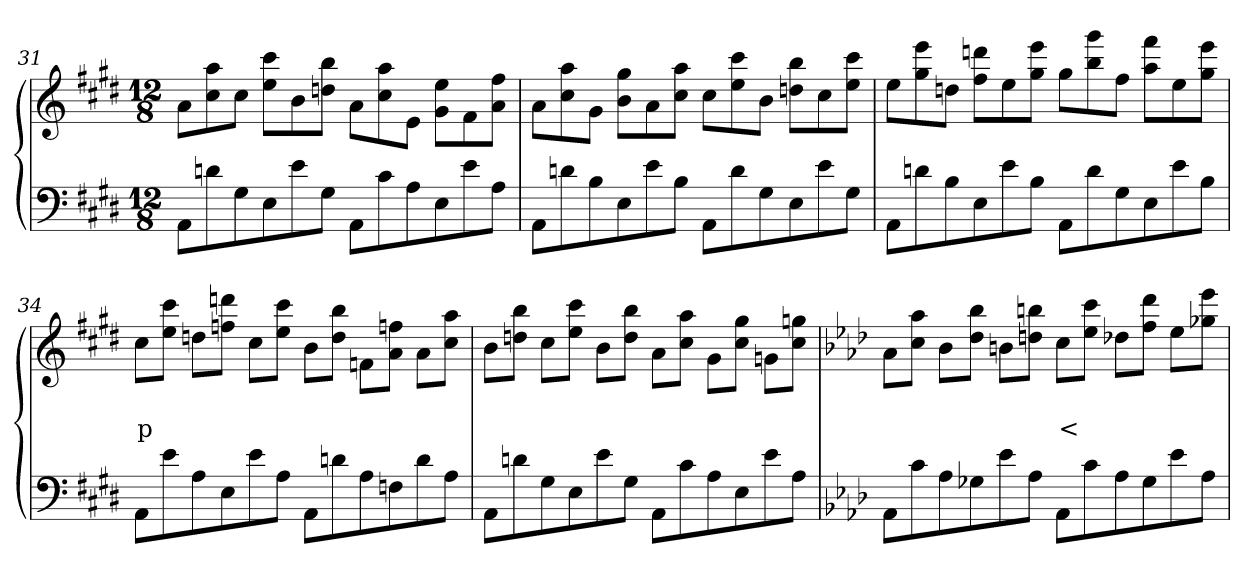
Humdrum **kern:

**kern	**kern	**text	**text
*part2	*part1	*part1	*part1
*staff2	*staff1	*staff1	*staff1
*clefF4	*clefG2	*	*
*k[f#c#g#d#]	*k[f#c#g#d#]	*	*
*M12/8	*M12/8	*	*
=31	=31	=31	=31
8AAL	8aL	.	.
8dn	8aa 8cc#	.	.
8G#	8cc#J	.	.
8E	8ccc# 8eeL	.	.
8e	8b	.	.
8G#J	8bb 8ddnJ	.	.
8AAL	8a\L	.	.
8c#	8aa 8cc#	.	.
8A	8eJ	.	.
8E	8ee\ 8g#L	.	.
8e	8f#	.	.
8AJ	8ff# 8aJ	.	.
=32	=32	=32	=32
8AAL	8aL	.	.
8dn	8aa 8cc#	.	.
8B	8g#J	.	.
8E	8gg# 8bL	.	.
8e	8a	.	.
8BJ	8aa 8cc#J	.	.
8AAL	8cc#L	.	.
8d	8ccc# 8ee	.	.
8G#	8bJ	.	.
8E	8bb 8ddnL	.	.
8e	8cc#	.	.
8G#J	8ccc# 8eeJ	.	.
=33	=33	=33	=33
8AAL	8eeL	.	.
8dn	8eee 8gg#	.	.
8B	8ddnJ	.	.
8E	8dddn 8ff#L	.	.
8e	8ee	.	.
8BJ	8eee 8gg#J	.	.
8AAL	8gg#L	.	.
8d	8ggg# 8bb	.	.
8G#	8ff#J	.	.
8E	8fff# 8aaL	.	.
8e	8ee	.	.
8BJ	8eee 8gg#J	.	.
=34	=34	=34	=34
8AAL	8cc#L	.	p
8e	8ccc# 8eeJ	.	.
8A	8ddnL	.	.
8E	8ddd 8ffnJ	.	.
8e	8cc#L	.	.
8AJ	8ccc# 8eeJ	.	.
8AAL	8bL	.	.
8dn	8bb 8ddJ	.	.
8A	8fn\L	.	.
8Fn	8ffn 8aJ	.	.
8d	8aL	.	.
8AJ	8aa 8cc#J	.	.
=35	=35	=35	=35
8AAL	8bL	.	.
8dn	8bb 8ddnJ	.	.
8G#	8cc#L	.	.
8E	8ccc# 8eeJ	.	.
8e	8bL	.	.
8G#J	8bb 8ddJ	.	.
8AAL	8aL	.	.
8c#	8aa 8cc#J	.	.
8A	8g#L	.	.
8E	8gg# 8cc#J	.	.
8e	8gnL	.	.
8AJ	8ggn 8cc#J	.	.
=36	=36	=36	=36
*k[b-e-a-d-]	*k[b-e-a-d-]	*	*
8AA-L	8a-L	.	.
8c	8aa- 8ccJ	.	.
8A-	8b-L	.	.
8G-X	8bb- 8dd-J	.	.
8e-	8bnL	.	.
8A-J	8bbn 8ddnJ	.	.
8AA-L	8ccL	.	<
8c	8ccc 8ee-J	.	.
8A-	8dd-XL	.	.
8G-	8ddd- 8ffJ	.	.
8e-	8ee-L	.	.
8A-J	8eee- 8gg-XJ	.	.
=	=	=	=
*-	*-	*-	*-
